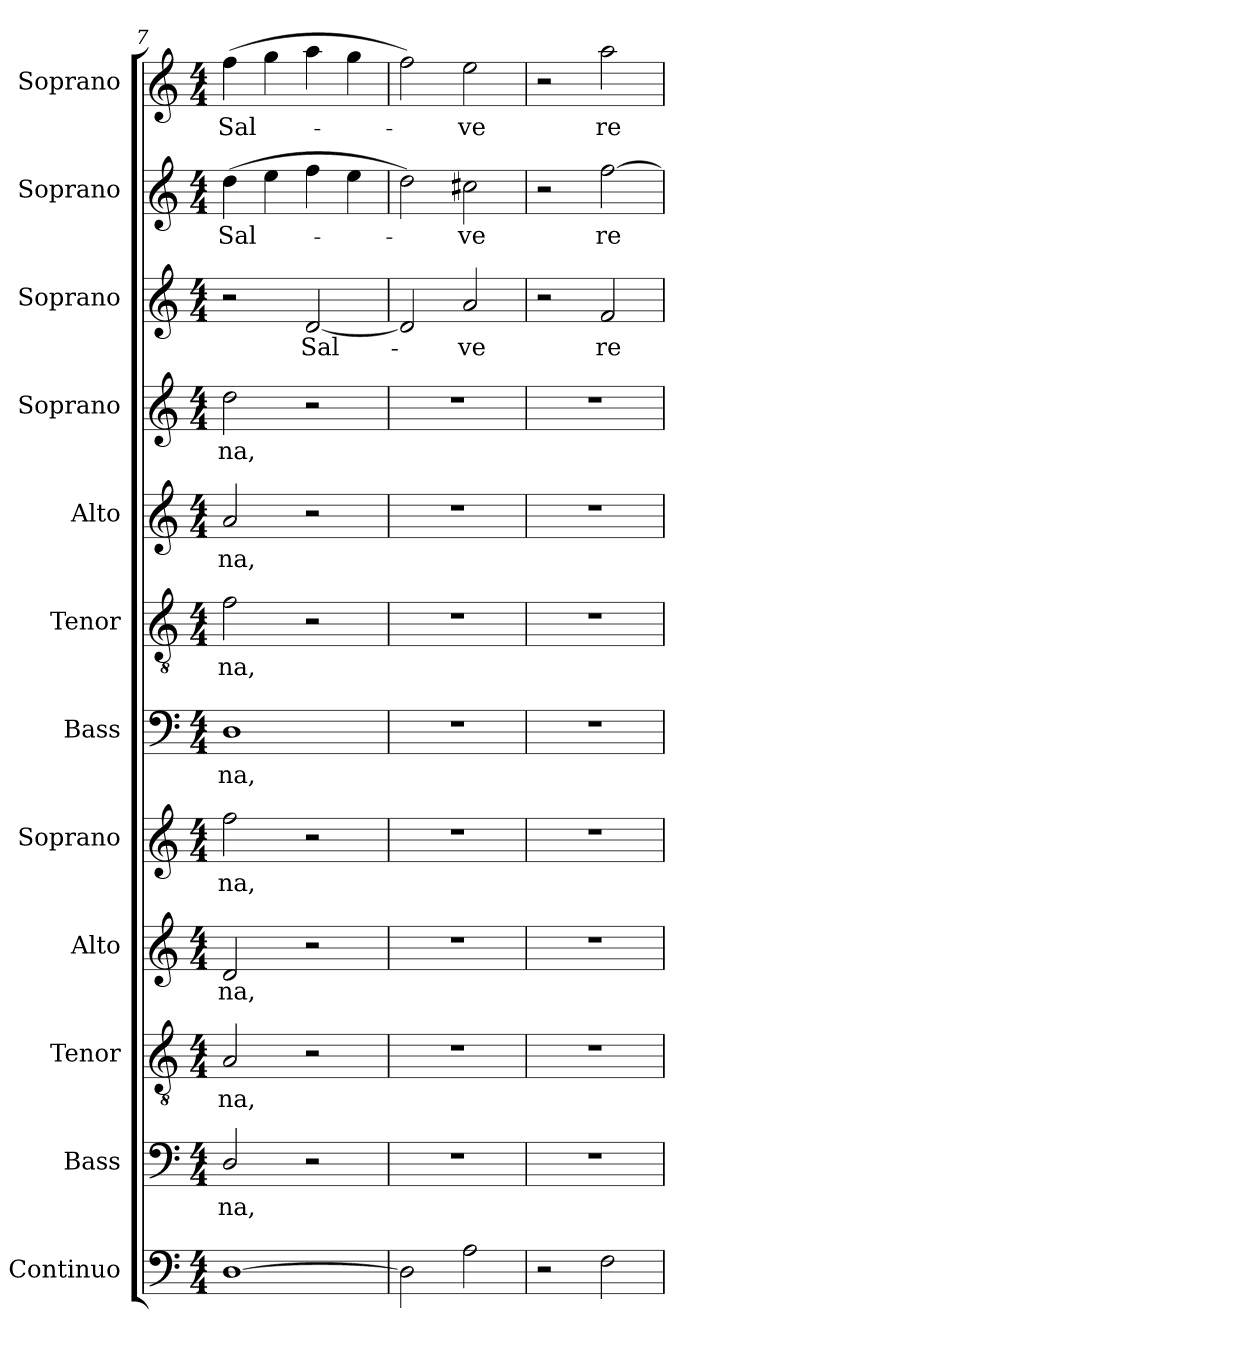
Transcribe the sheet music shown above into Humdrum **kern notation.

**kern	**kern	**text	**kern	**text	**kern	**text	**kern	**text	**kern	**text	**kern	**text	**kern	**text	**kern	**text	**kern	**text	**kern	**text	**kern	**text
*part12	*part11	*part11	*part10	*part10	*part9	*part9	*part8	*part8	*part7	*part7	*part6	*part6	*part5	*part5	*part4	*part4	*part3	*part3	*part2	*part2	*part1	*part1
*staff12	*staff11	*staff11	*staff10	*staff10	*staff9	*staff9	*staff8	*staff8	*staff7	*staff7	*staff6	*staff6	*staff5	*staff5	*staff4	*staff4	*staff3	*staff3	*staff2	*staff2	*staff1	*staff1
*I"Continuo	*I"Bass	*	*I"Tenor	*	*I"Alto	*	*I"Soprano	*	*I"Bass	*	*I"Tenor	*	*I"Alto	*	*I"Soprano	*	*I"Soprano	*	*I"Soprano	*	*I"Soprano	*
*I'Cont.	*I'B.	*	*I'T.	*	*I'A.	*	*I'S.	*	*I'B.	*	*I'T.	*	*I'A.	*	*I'S.	*	*I'S.	*	*I'S.	*	*I'S.	*
!!LO:PB:g=z
*clefF4	*clefF4	*	*clefGv2	*	*clefG2	*	*clefG2	*	*clefF4	*	*clefGv2	*	*clefG2	*	*clefG2	*	*clefG2	*	*clefG2	*	*clefG2	*
*	*	*	*ITrd7c12	*	*	*	*	*	*	*	*ITrd7c12	*	*	*	*	*	*	*	*	*	*	*
*k[]	*k[]	*	*k[]	*	*k[]	*	*k[]	*	*k[]	*	*k[]	*	*k[]	*	*k[]	*	*k[]	*	*k[]	*	*k[]	*
*C:	*C:	*	*C:	*	*C:	*	*C:	*	*C:	*	*C:	*	*C:	*	*C:	*	*C:	*	*C:	*	*C:	*
*M4/4	*M4/4	*	*M4/4	*	*M4/4	*	*M4/4	*	*M4/4	*	*M4/4	*	*M4/4	*	*M4/4	*	*M4/4	*	*M4/4	*	*M4/4	*
=7	=7	=7	=7	=7	=7	=7	=7	=7	=7	=7	=7	=7	=7	=7	=7	=7	=7	=7	=7	=7	=7	=7
!	!	!LO:LY:b:color=#000000	!	!	!	!	!	!	!	!	!	!	!	!	!	!	!	!	!	!	!	!
!	!	!	!	!LO:LY:b:color=#000000	!	!	!	!	!	!	!	!	!	!	!	!	!	!	!	!	!	!
!	!	!	!	!	!	!LO:LY:b:color=#000000	!	!	!	!	!	!	!	!	!	!	!	!	!	!	!	!
!	!	!	!	!	!	!	!	!LO:LY:b:color=#000000	!	!	!	!	!	!	!	!	!	!	!	!	!	!
!	!	!	!	!	!	!	!	!	!	!LO:LY:b:color=#000000	!	!	!	!	!	!	!	!	!	!	!	!
!	!	!	!	!	!	!	!	!	!	!	!	!LO:LY:b:color=#000000	!	!	!	!	!	!	!	!	!	!
!	!	!	!	!	!	!	!	!	!	!	!	!	!	!LO:LY:b:color=#000000	!	!	!	!	!	!	!	!
!	!	!	!	!	!	!	!	!	!	!	!	!	!	!	!	!LO:LY:b:color=#000000	!	!	!	!	!	!
!	!	!	!	!	!	!	!	!	!	!	!	!	!	!	!	!	!	!	!	!LO:LY:b:color=#000000	!	!
!	!	!	!	!	!	!	!	!	!	!	!	!	!	!	!	!	!	!	!	!	!	!LO:LY:b:color=#000000
[>1Di	2Di/	-na,	2AAi/	-na,	2di/	-na,	2ffi\	-na,	1Di	-na,	2Fi\	-na,	2ai/	-na,	2ddi\	-na,	2r	.	(4ddi\	Sal-	(4ffi\	Sal-
.	.	.	.	.	.	.	.	.	.	.	.	.	.	.	.	.	.	.	4eei\	.	4ggi\	.
!	!	!	!	!	!	!	!	!	!	!	!	!	!	!	!	!	!	!LO:LY:b:color=#000000	!	!	!	!
.	2r	.	2r	.	2r	.	2r	.	.	.	2r	.	2r	.	2r	.	[<2di/	Sal-	4ffi\	.	4aai\	.
.	.	.	.	.	.	.	.	.	.	.	.	.	.	.	.	.	.	.	4eei\	.	4ggi\	.
=8	=8	=8	=8	=8	=8	=8	=8	=8	=8	=8	=8	=8	=8	=8	=8	=8	=8	=8	=8	=8	=8	=8
2Di\]	1r	.	1r	.	1r	.	1r	.	1r	.	1r	.	1r	.	1r	.	2di/]	.	2ddi\)	.	2ffi\)	.
!	!	!	!	!	!	!	!	!	!	!	!	!	!	!	!	!	!	!LO:LY:b:color=#000000	!	!	!	!
!	!	!	!	!	!	!	!	!	!	!	!	!	!	!	!	!	!	!	!	!LO:LY:b:color=#000000	!	!
!	!	!	!	!	!	!	!	!	!	!	!	!	!	!	!	!	!	!	!	!	!	!LO:LY:b:color=#000000
2Ai\	.	.	.	.	.	.	.	.	.	.	.	.	.	.	.	.	2ai/	-ve	2cc#Xi\	-ve	2eei\	-ve
=9	=9	=9	=9	=9	=9	=9	=9	=9	=9	=9	=9	=9	=9	=9	=9	=9	=9	=9	=9	=9	=9	=9
2r	1r	.	1r	.	1r	.	1r	.	1r	.	1r	.	1r	.	1r	.	2r	.	2r	.	2r	.
!	!	!	!	!	!	!	!	!	!	!	!	!	!	!	!	!	!	!LO:LY:b:color=#000000	!	!	!	!
!	!	!	!	!	!	!	!	!	!	!	!	!	!	!	!	!	!	!	!	!LO:LY:b:color=#000000	!	!
!	!	!	!	!	!	!	!	!	!	!	!	!	!	!	!	!	!	!	!	!	!	!LO:LY:b:color=#000000
2Fi\	.	.	.	.	.	.	.	.	.	.	.	.	.	.	.	.	2fi/	re-	[>2ffi\	re-	2aai\	re-
=	=	=	=	=	=	=	=	=	=	=	=	=	=	=	=	=	=	=	=	=	=	=
*-	*-	*-	*-	*-	*-	*-	*-	*-	*-	*-	*-	*-	*-	*-	*-	*-	*-	*-	*-	*-	*-	*-
